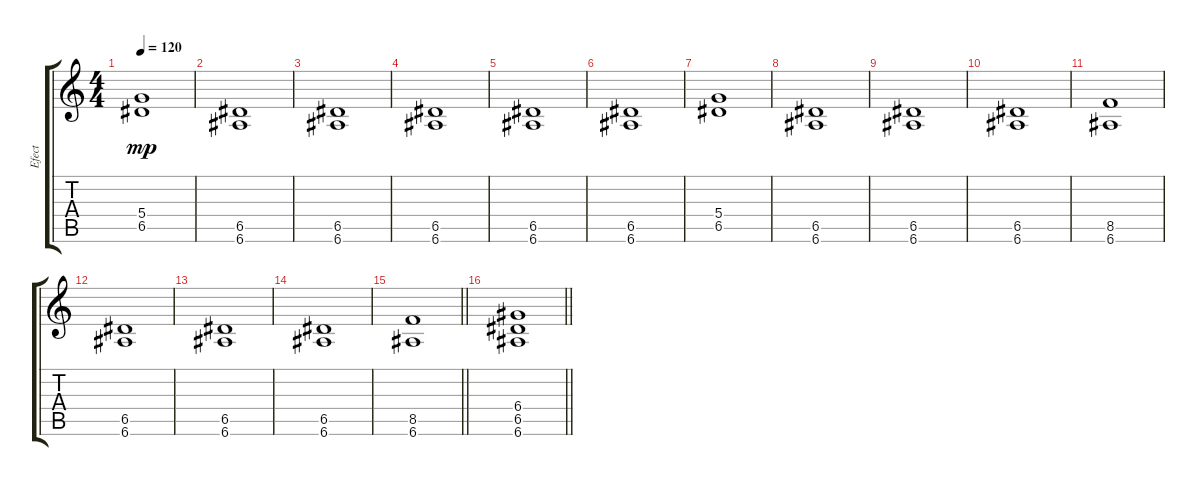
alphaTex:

\track ("Efect" "Efect") {instrument distortionguitar}
\staff {score tabs}
\tuning (E4 B3 G3 D3 A2 E2) {hide}
\ts (4 4)
\tempo 120
\clef g2
\ks c
(5.4 6.5).1{dy mp} |
(6.5 6.6).1 |
(6.5 6.6).1 |
(6.5 6.6).1 |
(6.5 6.6).1 |
(6.5 6.6).1 |
(5.4 6.5).1 |
(6.5 6.6).1 |
(6.5 6.6).1 |
(6.5 6.6).1 |
(8.5 6.6).1 |
(6.5 6.6).1 |
(6.5 6.6).1 |
(6.5 6.6).1 |
\barLineRight lightlight
(8.5 6.6).1 |
\section ("" "")
\barLineRight lightlight
(6.4 6.5 6.6).1
